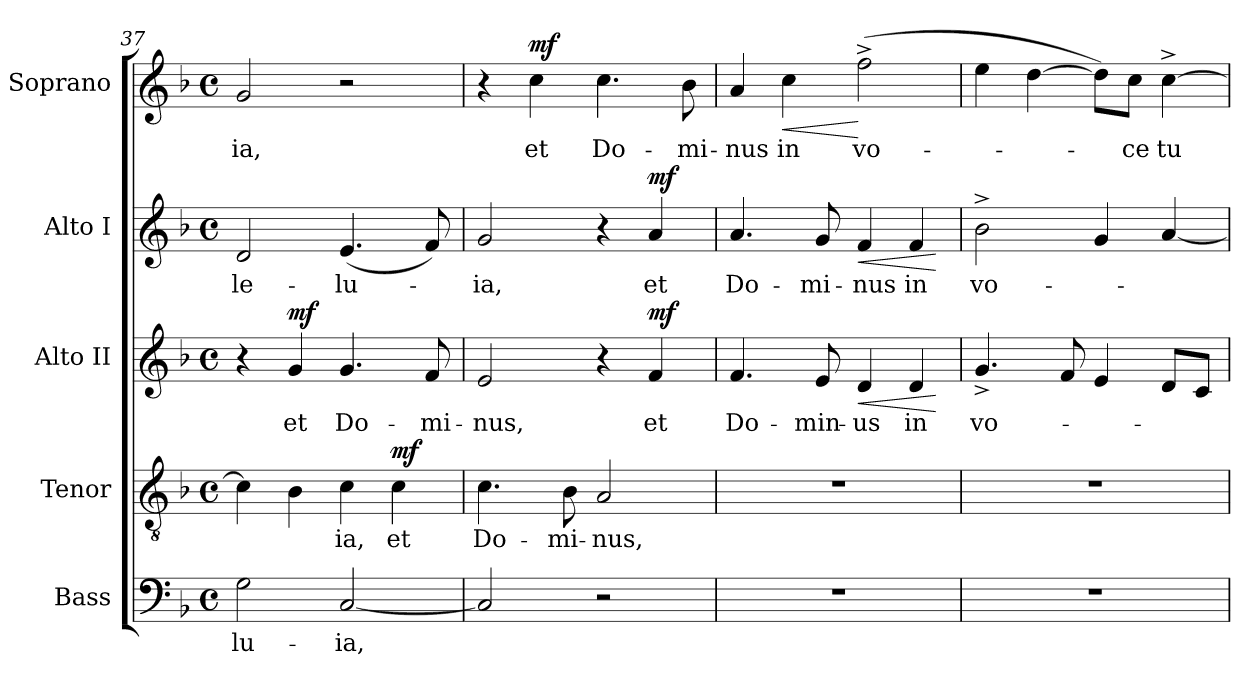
**kern	**text	**kern	**text	**dynam	**kern	**text	**dynam	**kern	**text	**dynam	**kern	**text	**dynam
*part5	*part5	*part4	*part4	*part4	*part3	*part3	*part3	*part2	*part2	*part2	*part1	*part1	*part1
*staff5	*staff5	*staff4	*staff4	*staff4	*staff3	*staff3	*staff3	*staff2	*staff2	*staff2	*staff1	*staff1	*staff1
*I"Bass	*	*I"Tenor	*	*	*I"Alto II	*	*	*I"Alto I	*	*	*I"Soprano	*	*
*I'B.	*	*I'T.	*	*	*I'A2.	*	*	*I'A1.	*	*	*I'S.	*	*
*clefF4	*	*clefGv2	*	*	*clefG2	*	*	*clefG2	*	*	*clefG2	*	*
*	*	*ITrd7c12	*	*	*	*	*	*	*	*	*	*	*
*k[b-]	*	*k[b-]	*	*	*k[b-]	*	*	*k[b-]	*	*	*k[b-]	*	*
*F:	*	*F:	*	*	*F:	*	*	*F:	*	*	*F:	*	*
*M4/4	*	*M4/4	*	*	*M4/4	*	*	*M4/4	*	*	*M4/4	*	*
*met(c)	*	*met(c)	*	*	*met(c)	*	*	*met(c)	*	*	*met(c)	*	*
=37	=37	=37	=37	=37	=37	=37	=37	=37	=37	=37	=37	=37	=37
!	!LO:LY:b:color=#000000	!	!	!	!	!	!	!	!	!	!	!	!
!	!	!	!	!	!	!	!	!	!LO:LY:b:color=#000000	!	!	!	!
!	!	!	!	!	!	!	!	!	!	!	!	!LO:LY:b:color=#000000	!
2Gi\	-lu-	4Ci\]	.	.	4r	.	.	2di/	-le-	.	2gi/	-ia,	.
!	!	!	!	!	!	!LO:LY:b:color=#000000	!	!	!	!	!	!	!
.	.	4BB-i\	.	.	4gi/	et	mf	.	.	.	.	.	.
!	!LO:LY:b:color=#000000	!	!	!	!	!	!	!	!	!	!	!	!
!	!	!	!LO:LY:b:color=#000000	!	!	!	!	!	!	!	!	!	!
!	!	!	!	!	!	!LO:LY:b:color=#000000	!	!	!	!	!	!	!
!	!	!	!	!	!	!	!	!	!LO:LY:b:color=#000000	!	!	!	!
[<2Ci/	-ia,	4Ci\	-ia,	.	4.gi/	Do-	.	(4.ei/	-lu-	.	2r	.	.
!	!	!	!LO:LY:b:color=#000000	!	!	!	!	!	!	!	!	!	!
.	.	4Ci\	et	mf	.	.	.	.	.	.	.	.	.
!	!	!	!	!	!	!LO:LY:b:color=#000000	!	!	!	!	!	!	!
.	.	.	.	.	8fi/	-mi-	.	8fi/)	.	.	.	.	.
=38	=38	=38	=38	=38	=38	=38	=38	=38	=38	=38	=38	=38	=38
!	!	!	!LO:LY:b:color=#000000	!	!	!	!	!	!	!	!	!	!
!	!	!	!	!	!	!LO:LY:b:color=#000000	!	!	!	!	!	!	!
!	!	!	!	!	!	!	!	!	!LO:LY:b:color=#000000	!	!	!	!
2Ci/]	.	4.Ci\	Do-	.	2ei/	-nus,	.	2gi/	-ia,	.	4r	.	.
!	!	!	!	!	!	!	!	!	!	!	!	!LO:LY:b:color=#000000	!
.	.	.	.	.	.	.	.	.	.	.	4cci\	et	mf
!	!	!	!LO:LY:b:color=#000000	!	!	!	!	!	!	!	!	!	!
.	.	8BB-i\	-mi-	.	.	.	.	.	.	.	.	.	.
!	!	!	!LO:LY:b:color=#000000	!	!	!	!	!	!	!	!	!	!
!	!	!	!	!	!	!	!	!	!	!	!	!LO:LY:b:color=#000000	!
2r	.	2AAi/	-nus,	.	4r	.	.	4r	.	.	4.cci\	Do-	.
!	!	!	!	!	!	!LO:LY:b:color=#000000	!	!	!	!	!	!	!
!	!	!	!	!	!	!	!	!	!LO:LY:b:color=#000000	!	!	!	!
.	.	.	.	.	4fi/	et	mf	4ai/	et	mf	.	.	.
!	!	!	!	!	!	!	!	!	!	!	!	!LO:LY:b:color=#000000	!
.	.	.	.	.	.	.	.	.	.	.	8b-i\	-mi-	.
=39	=39	=39	=39	=39	=39	=39	=39	=39	=39	=39	=39	=39	=39
!	!	!	!	!	!	!LO:LY:b:color=#000000	!	!	!	!	!	!	!
!	!	!	!	!	!	!	!	!	!LO:LY:b:color=#000000	!	!	!	!
!	!	!	!	!	!	!	!	!	!	!	!	!LO:LY:b:color=#000000	!
1r	.	1r	.	.	4.fi/	Do-	.	4.ai/	Do-	.	4ai/	-nus	.
!	!	!	!	!	!	!	!	!	!	!	!	!LO:LY:b:color=#000000	!LO:HP:b
.	.	.	.	.	.	.	.	.	.	.	4cci\	in	<
!	!	!	!	!	!	!LO:LY:b:color=#000000	!	!	!	!	!	!	!
!	!	!	!	!	!	!	!	!	!LO:LY:b:color=#000000	!	!	!	!
.	.	.	.	.	8ei/	-min-	.	8gi/	-mi-	.	.	.	.
!	!	!	!	!	!	!LO:LY:b:color=#000000	!LO:HP:b	!	!	!	!	!	!
!	!	!	!	!	!	!	!	!	!LO:LY:b:color=#000000	!LO:HP:b	!	!	!
!	!	!	!	!	!	!	!	!	!	!	!	!LO:LY:b:color=#000000	!
.	.	.	.	.	4di/	-us	<	4fi/	-nus	<	(2ff^i\	vo-	[
!	!	!	!	!	!	!LO:LY:b:color=#000000	!	!	!	!	!	!	!
!	!	!	!	!	!	!	!	!	!LO:LY:b:color=#000000	!	!	!	!
.	.	.	.	.	4di/	in	.	4fi/	in	.	.	.	.
.	.	.	.	.	.	.	[	.	.	[	.	.	.
=40	=40	=40	=40	=40	=40	=40	=40	=40	=40	=40	=40	=40	=40
!	!	!	!	!	!	!LO:LY:b:color=#000000	!	!	!	!	!	!	!
!	!	!	!	!	!	!	!	!	!LO:LY:b:color=#000000	!	!	!	!
1r	.	1r	.	.	4.g^i/	vo-	.	2b-^i\	vo-	.	4eei\	.	.
.	.	.	.	.	.	.	.	.	.	.	[>4ddi\	.	.
.	.	.	.	.	8fi/	.	.	.	.	.	.	.	.
.	.	.	.	.	4ei/	.	.	4gi/	.	.	8ddi\L])	.	.
!	!	!	!	!	!	!	!	!	!	!	!	!LO:LY:b:color=#000000	!
.	.	.	.	.	.	.	.	.	.	.	8cci\J	-ce	.
!	!	!	!	!	!	!	!	!	!	!	!	!LO:LY:b:color=#000000	!
.	.	.	.	.	8di/L	.	.	[<4ai/	.	.	[>4cc^i\	tu-	.
.	.	.	.	.	8ci/J	.	.	.	.	.	.	.	.
=	=	=	=	=	=	=	=	=	=	=	=	=	=
*-	*-	*-	*-	*-	*-	*-	*-	*-	*-	*-	*-	*-	*-
